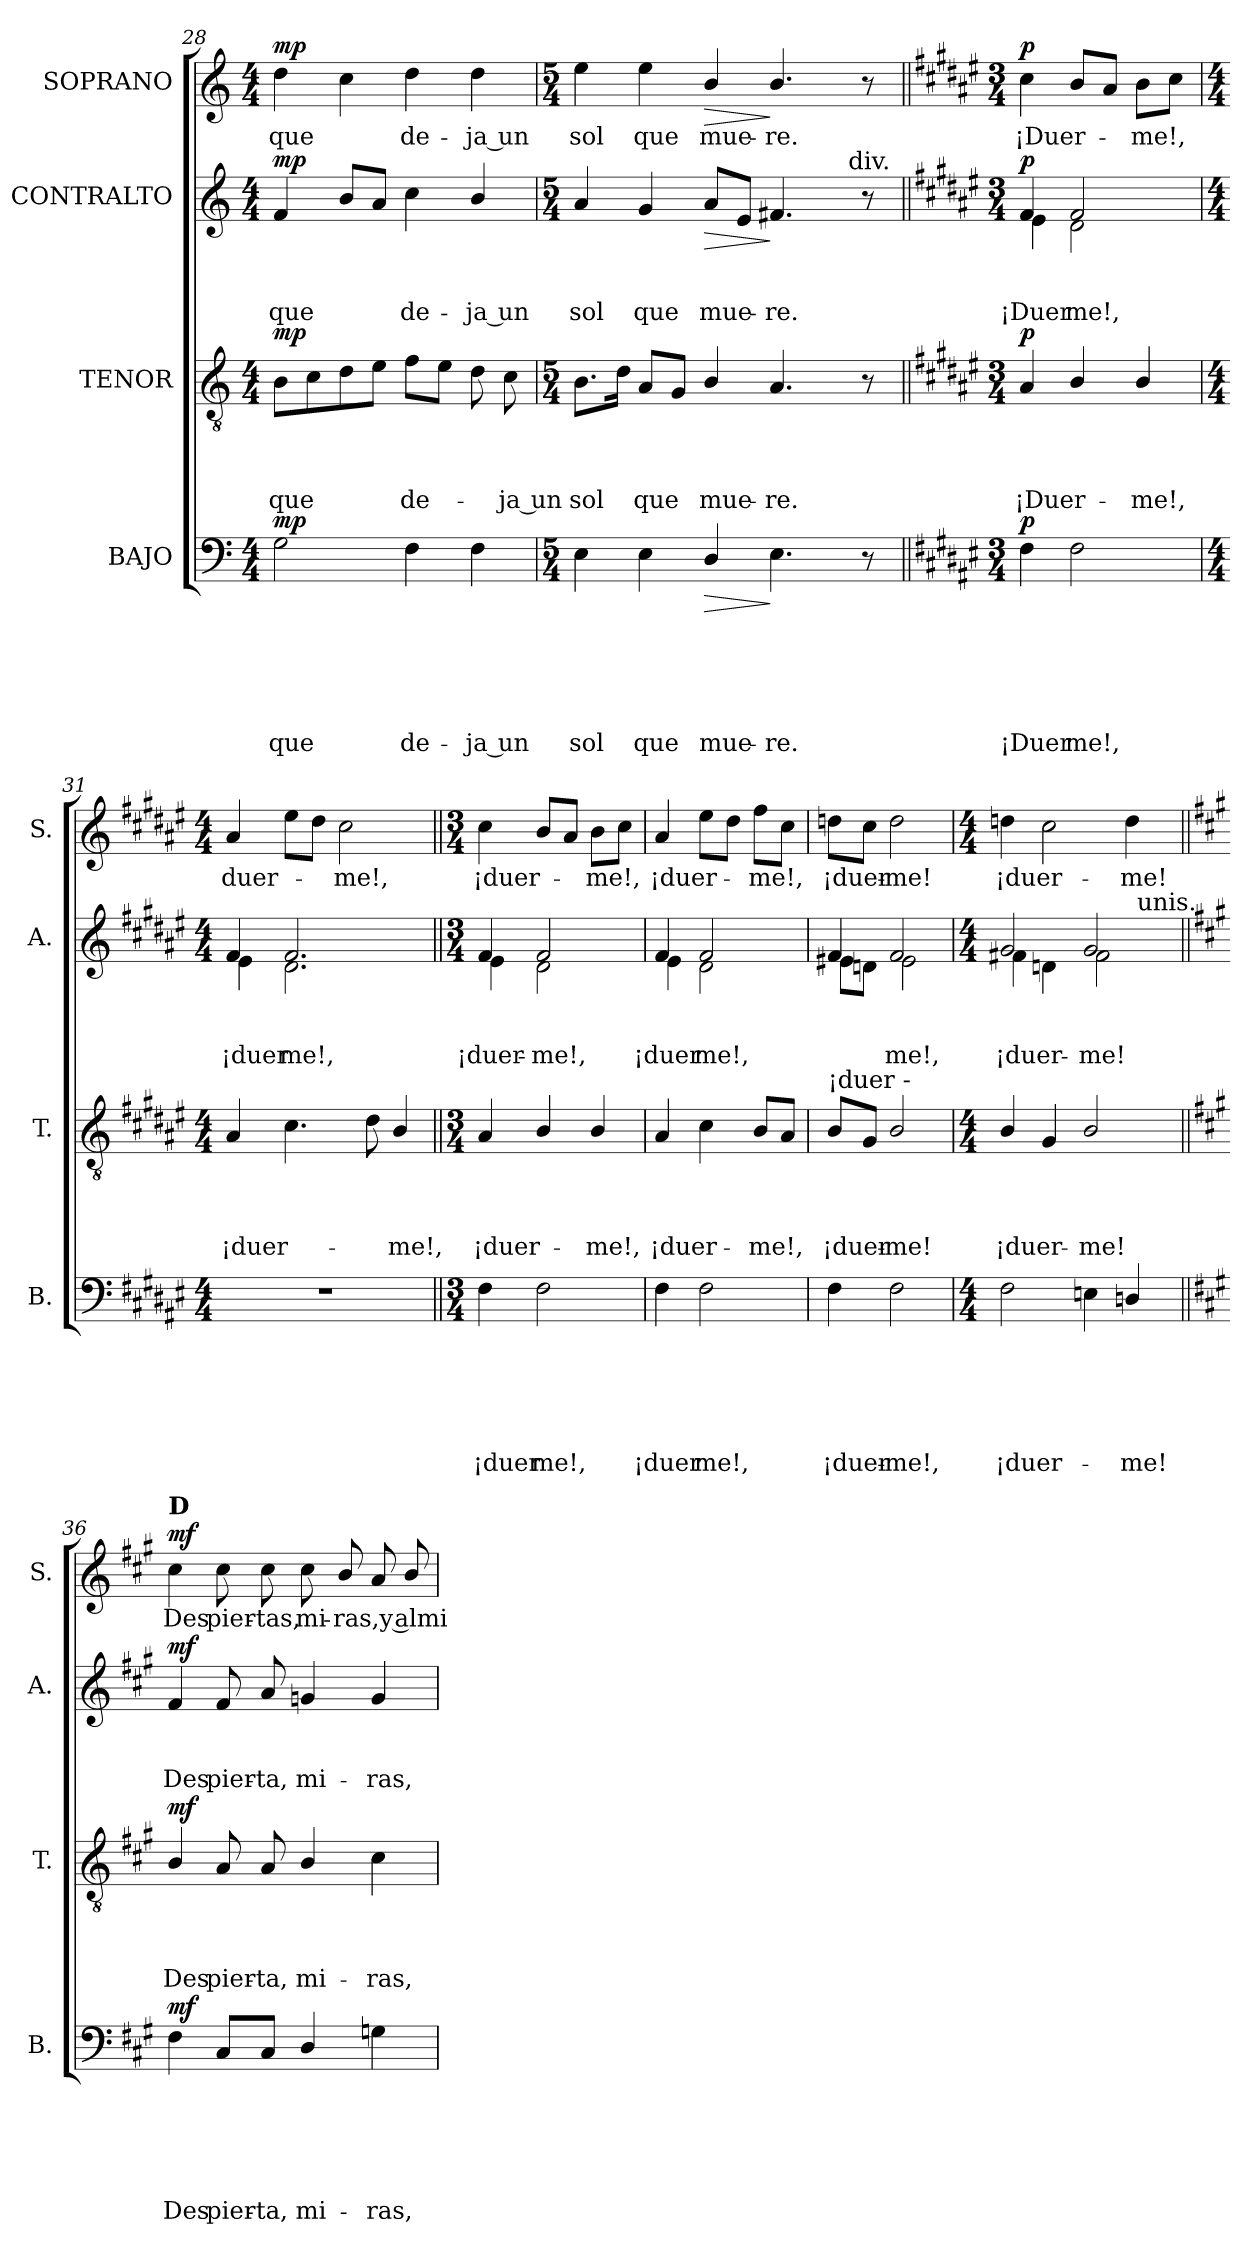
**kern	**text	**text	**text	**text	**text	**text	**dynam	**kern	**text	**text	**text	**text	**dynam	**kern	**text	**text	**text	**dynam	**kern	**text	**dynam
*part4	*part4	*part4	*part4	*part4	*part4	*part4	*part4	*part3	*part3	*part3	*part3	*part3	*part3	*part2	*part2	*part2	*part2	*part2	*part1	*part1	*part1
*staff4	*staff4	*staff4	*staff4	*staff4	*staff4	*staff4	*staff4	*staff3	*staff3	*staff3	*staff3	*staff3	*staff3	*staff2	*staff2	*staff2	*staff2	*staff2	*staff1	*staff1	*staff1
*I"BAJO	*	*	*	*	*	*	*	*I"TENOR	*	*	*	*	*	*I"CONTRALTO	*	*	*	*	*I"SOPRANO	*	*
*I'B.	*	*	*	*	*	*	*	*I'T.	*	*	*	*	*	*I'A.	*	*	*	*	*I'S.	*	*
!!LO:PB:g=z
*clefF4	*	*	*	*	*	*	*	*clefGv2	*	*	*	*	*	*clefG2	*	*	*	*	*clefG2	*	*
*k[]	*	*	*	*	*	*	*	*k[]	*	*	*	*	*	*k[]	*	*	*	*	*k[]	*	*
*C:	*	*	*	*	*	*	*	*C:	*	*	*	*	*	*C:	*	*	*	*	*C:	*	*
*M4/4	*	*	*	*	*	*	*	*M4/4	*	*	*	*	*	*M4/4	*	*	*	*	*M4/4	*	*
=28	=28	=28	=28	=28	=28	=28	=28	=28	=28	=28	=28	=28	=28	=28	=28	=28	=28	=28	=28	=28	=28
!	!	!	!	!	!	!LO:LY:b	!LO:DY:a	!	!	!	!	!LO:LY:b	!LO:DY:a	!	!	!	!LO:LY:b	!LO:DY:a	!	!LO:LY:b	!LO:DY:a
2G\	.	.	.	.	.	que	mp	8B\L	.	.	.	que	mp	4f/	.	.	que	mp	4dd\	que	mp
.	.	.	.	.	.	.	.	8c\	.	.	.	.	.	.	.	.	.	.	.	.	.
.	.	.	.	.	.	.	.	8d\	.	.	.	.	.	8b/L	.	.	.	.	4cc\	.	.
.	.	.	.	.	.	.	.	8e\J	.	.	.	.	.	8a/J	.	.	.	.	.	.	.
!	!	!	!	!	!	!LO:LY:b	!	!	!	!	!	!LO:LY:b	!	!	!	!	!LO:LY:b	!	!	!LO:LY:b	!
4F\	.	.	.	.	.	de-	.	8f\L	.	.	.	de-	.	4cc\	.	.	de-	.	4dd\	de-	.
.	.	.	.	.	.	.	.	8e\J	.	.	.	.	.	.	.	.	.	.	.	.	.
!	!	!	!	!	!	!LO:LY:b	!	!	!	!	!	!	!	!	!	!	!LO:LY:b	!	!	!LO:LY:b	!
4F\	.	.	.	.	.	-ja un	.	8d\	.	.	.	.	.	4b/	.	.	-ja un	.	4dd\	-ja un	.
!	!	!	!	!	!	!	!	!	!	!	!	!LO:LY:b	!	!	!	!	!	!	!	!	!
.	.	.	.	.	.	.	.	8c\	.	.	.	-ja un	.	.	.	.	.	.	.	.	.
=29	=29	=29	=29	=29	=29	=29	=29	=29	=29	=29	=29	=29	=29	=29	=29	=29	=29	=29	=29	=29	=29
*M5/4	*	*	*	*	*	*	*	*M5/4	*	*	*	*	*	*M5/4	*	*	*	*	*M5/4	*	*
!	!	!	!	!	!	!LO:LY:b	!	!	!	!	!	!LO:LY:b	!	!	!	!	!LO:LY:b	!	!	!LO:LY:b	!
*	*	*	*	*	*	*	*	*	*	*	*	*	*	*^	*	*	*	*	*	*	*
4E\	.	.	.	.	.	sol	.	8.B\L	.	.	.	sol	.	4a/	1ryy	.	.	sol	.	4ee\	sol	.
.	.	.	.	.	.	.	.	16d\Jk	.	.	.	.	.	.	.	.	.	.	.	.	.	.
!	!	!	!	!	!	!LO:LY:b	!	!	!	!	!	!LO:LY:b	!	!	!	!	!	!LO:LY:b	!	!	!LO:LY:b	!
4E\	.	.	.	.	.	que	.	8A/L	.	.	.	que	.	4g/	.	.	.	que	.	4ee\	que	.
.	.	.	.	.	.	.	.	8G/J	.	.	.	.	.	.	.	.	.	.	.	.	.	.
!	!	!	!	!	!	!LO:LY:b	!LO:HP:b	!	!	!	!	!LO:LY:b	!	!	!	!	!	!LO:LY:b	!LO:HP:b	!	!LO:LY:b	!LO:HP:b
4D/	.	.	.	.	.	mue-	>	4B/	.	.	.	mue-	.	8a/L	.	.	.	mue-	>	4b/	mue-	>
.	.	.	.	.	.	.	.	.	.	.	.	.	.	8e/J	.	.	.	.	.	.	.	.
!	!	!	!	!	!	!LO:LY:b	!	!	!	!	!	!LO:LY:b	!	!	!	!	!	!LO:LY:b	!	!	!LO:LY:b	!
4.E\	.	.	.	.	.	-re.	]	4.A/	.	.	.	-re.	.	4.f#X/	.	.	.	-re.	]	4.b/	-re.	]
.	.	.	.	.	.	.	.	.	.	.	.	.	.	.	16.ryy	.	.	.	.	.	.	.
!	!	!	!	!	!	!	!	!	!	!	!	!	!	!	!LO:TX:a:t=div.	!	!	!	!	!	!	!
.	.	.	.	.	.	.	.	.	.	.	.	.	.	.	8ryy	.	.	.	.	.	.	.
8r	.	.	.	.	.	.	.	8r	.	.	.	.	.	8r	.	.	.	.	.	8r	.	.
.	.	.	.	.	.	.	.	.	.	.	.	.	.	.	32ryy	.	.	.	.	.	.	.
=30||	=30||	=30||	=30||	=30||	=30||	=30||	=30||	=30||	=30||	=30||	=30||	=30||	=30||	=30||	=30||	=30||	=30||	=30||	=30||	=30||	=30||	=30||
*k[f#c#g#d#a#e#]	*	*	*	*	*	*	*	*k[f#c#g#d#a#e#]	*	*	*	*	*	*k[f#c#g#d#a#e#]	*	*	*	*	*	*k[f#c#g#d#a#e#]	*	*
*F#:	*	*	*	*	*	*	*	*F#:	*	*	*	*	*	*F#:	*	*	*	*	*	*F#:	*	*
*M3/4	*	*	*	*	*	*	*	*M3/4	*	*	*	*	*	*M3/4	*	*	*	*	*	*M3/4	*	*
!	!	!	!	!	!	!LO:LY:b	!LO:DY:a	!	!	!	!	!LO:LY:b	!LO:DY:a	!	!	!	!	!LO:LY:b	!LO:DY:a	!	!LO:LY:b	!LO:DY:a
4F#\	.	.	.	.	.	¡Duer-	p	4A#/	.	.	.	¡Duer-	p	4f#/	4e#\	.	.	¡Duer-	p	4cc#\	¡Duer-	p
!	!	!	!	!	!	!LO:LY:b	!	!	!	!	!	!	!	!	!	!	!	!LO:LY:b	!	!	!	!
2F#\	.	.	.	.	.	-me!,	.	4B/	.	.	.	.	.	2f#/	2d#\	.	.	-me!,	.	8b/L	.	.
.	.	.	.	.	.	.	.	.	.	.	.	.	.	.	.	.	.	.	.	8a#/J	.	.
!	!	!	!	!	!	!	!	!	!	!	!	!LO:LY:b	!	!	!	!	!	!	!	!	!LO:LY:b	!
.	.	.	.	.	.	.	.	4B/	.	.	.	-me!,	.	.	.	.	.	.	.	8b\L	-me!,	.
.	.	.	.	.	.	.	.	.	.	.	.	.	.	.	.	.	.	.	.	8cc#\J	.	.
=31	=31	=31	=31	=31	=31	=31	=31	=31	=31	=31	=31	=31	=31	=31	=31	=31	=31	=31	=31	=31	=31	=31
*M4/4	*	*	*	*	*	*	*	*M4/4	*	*	*	*	*	*M4/4	*	*	*	*	*	*M4/4	*	*
!	!	!	!	!	!	!	!	!	!	!	!	!LO:LY:b	!	!	!	!	!	!LO:LY:b	!	!	!LO:LY:b	!
1r	.	.	.	.	.	.	.	4A#/	.	.	.	¡duer-	.	4f#/	4e#\	.	.	¡duer-	.	4a#/	duer-	.
!	!	!	!	!	!	!	!	!	!	!	!	!	!	!	!	!	!	!LO:LY:b	!	!	!	!
.	.	.	.	.	.	.	.	4.c#\	.	.	.	.	.	2.f#/	2.d#\	.	.	-me!,	.	8ee#\L	.	.
.	.	.	.	.	.	.	.	.	.	.	.	.	.	.	.	.	.	.	.	8dd#\J	.	.
!	!	!	!	!	!	!	!	!	!	!	!	!	!	!	!	!	!	!	!	!	!LO:LY:b	!
.	.	.	.	.	.	.	.	.	.	.	.	.	.	.	.	.	.	.	.	2cc#\	-me!,	.
.	.	.	.	.	.	.	.	8d#\	.	.	.	.	.	.	.	.	.	.	.	.	.	.
!	!	!	!	!	!	!	!	!	!	!	!	!LO:LY:b	!	!	!	!	!	!	!	!	!	!
.	.	.	.	.	.	.	.	4B/	.	.	.	-me!,	.	.	.	.	.	.	.	.	.	.
!!LO:LB:g=z
=32||	=32||	=32||	=32||	=32||	=32||	=32||	=32||	=32||	=32||	=32||	=32||	=32||	=32||	=32||	=32||	=32||	=32||	=32||	=32||	=32||	=32||	=32||
*M3/4	*	*	*	*	*	*	*	*M3/4	*	*	*	*	*	*M3/4	*	*	*	*	*	*M3/4	*	*
!	!	!	!	!	!	!LO:LY:b	!	!	!	!	!	!LO:LY:b	!	!	!	!	!	!LO:LY:b	!	!	!LO:LY:b	!
4F#\	.	.	.	.	.	¡duer-	.	4A#/	.	.	.	¡duer-	.	4f#/	4e#\	.	.	¡duer-	.	4cc#\	¡duer-	.
!	!	!	!	!	!	!LO:LY:b	!	!	!	!	!	!	!	!	!	!	!	!LO:LY:b	!	!	!	!
2F#\	.	.	.	.	.	-me!,	.	4B/	.	.	.	.	.	2f#/	2d#\	.	.	-me!,	.	8b/L	.	.
.	.	.	.	.	.	.	.	.	.	.	.	.	.	.	.	.	.	.	.	8a#/J	.	.
!	!	!	!	!	!	!	!	!	!	!	!	!LO:LY:b	!	!	!	!	!	!	!	!	!LO:LY:b	!
.	.	.	.	.	.	.	.	4B/	.	.	.	-me!,	.	.	.	.	.	.	.	8b\L	-me!,	.
.	.	.	.	.	.	.	.	.	.	.	.	.	.	.	.	.	.	.	.	8cc#\J	.	.
=33	=33	=33	=33	=33	=33	=33	=33	=33	=33	=33	=33	=33	=33	=33	=33	=33	=33	=33	=33	=33	=33	=33
!	!	!	!	!	!	!LO:LY:b	!	!	!	!	!	!LO:LY:b	!	!	!	!	!	!LO:LY:b	!	!	!LO:LY:b	!
4F#\	.	.	.	.	.	¡duer-	.	4A#/	.	.	.	¡duer-	.	4f#/	4e#\	.	.	¡duer-	.	4a#/	¡duer-	.
!	!	!	!	!	!	!LO:LY:b	!	!	!	!	!	!	!	!	!	!	!	!LO:LY:b	!	!	!	!
2F#\	.	.	.	.	.	-me!,	.	4c#\	.	.	.	.	.	2f#/	2d#\	.	.	-me!,	.	8ee#\L	.	.
.	.	.	.	.	.	.	.	.	.	.	.	.	.	.	.	.	.	.	.	8dd#\J	.	.
!	!	!	!	!	!	!	!	!	!	!	!	!LO:LY:b	!	!	!	!	!	!	!	!	!LO:LY:b	!
.	.	.	.	.	.	.	.	8B/L	.	.	.	-me!,	.	.	.	.	.	.	.	8ff#\L	-me!,	.
.	.	.	.	.	.	.	.	8A#/J	.	.	.	.	.	.	.	.	.	.	.	8cc#\J	.	.
=34	=34	=34	=34	=34	=34	=34	=34	=34	=34	=34	=34	=34	=34	=34	=34	=34	=34	=34	=34	=34	=34	=34
!	!	!	!	!	!	!	!	!LO:TX:a:t=¡duer -	!	!	!	!	!	!	!	!	!	!	!	!	!	!
!	!	!	!	!	!	!LO:LY:b	!	!	!	!	!	!LO:LY:b	!	!	!	!	!	!	!	!	!LO:LY:b	!
4F#\	.	.	.	.	.	¡duer-	.	8B/L	.	.	.	¡duer-	.	4f#/	8e#X\L	.	.	.	.	8ddn\L	¡duer-	.
.	.	.	.	.	.	.	.	8G#/J	.	.	.	.	.	.	8dn\J	.	.	.	.	8cc#\J	.	.
!	!	!	!	!	!	!LO:LY:b	!	!	!	!	!	!LO:LY:b	!	!	!	!	!	!LO:LY:b	!	!	!LO:LY:b	!
2F#\	.	.	.	.	.	-me!,	.	2B/	.	.	.	-me!	.	2f#/	2e#\	.	.	me!,	.	2dd\	-me!	.
*	*	*	*	*	*	*	*	*	*	*	*	*	*	*v	*v	*	*	*	*	*	*	*
=35	=35	=35	=35	=35	=35	=35	=35	=35	=35	=35	=35	=35	=35	=35	=35	=35	=35	=35	=35	=35	=35
*M4/4	*	*	*	*	*	*	*	*M4/4	*	*	*	*	*	*M4/4	*	*	*	*	*M4/4	*	*
*	*	*	*	*	*	*	*	*	*	*	*	*	*	*^	*	*	*	*	*	*	*
!	!	!	!	!	!	!LO:LY:b	!	!	!	!	!	!LO:LY:b	!	!	!	!	!	!LO:LY:b	!	!	!LO:LY:b	!
*	*	*	*	*	*	*	*	*	*	*	*	*	*	*	*^	*	*	*	*	*	*	*
2F#\	.	.	.	.	.	¡duer-	.	4B/	.	.	.	¡duer-	.	2g#/	4f#X\	2ryy	.	.	¡duer-	.	4ddn\	¡duer-	.
.	.	.	.	.	.	.	.	4G#/	.	.	.	.	.	.	4dn\	.	.	.	.	.	2cc#\	.	.
!	!	!	!	!	!	!	!	!	!	!	!	!LO:LY:b	!	!	!	!	!	!	!LO:LY:b	!	!	!	!
4En\	.	.	.	.	.	.	.	2B/	.	.	.	-me!	.	2g#/	2f#\	4ryy	.	.	-me!	.	.	.	.
!	!	!	!	!	!	!LO:LY:b	!	!	!	!	!	!	!	!	!	!	!	!	!	!	!	!LO:LY:b	!
4Dn/	.	.	.	.	.	-me!	.	.	.	.	.	.	.	.	.	32ryy	.	.	.	.	4dd\	-me!	.
!	!	!	!	!	!	!	!	!	!	!	!	!	!	!	!	!LO:TX:a:t=unis.	!	!	!	!	!	!	!
.	.	.	.	.	.	.	.	.	.	.	.	.	.	.	.	8..ryy	.	.	.	.	.	.	.
*	*	*	*	*	*	*	*	*	*	*	*	*	*	*v	*v	*v	*	*	*	*	*	*	*
=36||	=36||	=36||	=36||	=36||	=36||	=36||	=36||	=36||	=36||	=36||	=36||	=36||	=36||	=36||	=36||	=36||	=36||	=36||	=36||	=36||	=36||
*k[f#c#g#]	*	*	*	*	*	*	*	*k[f#c#g#]	*	*	*	*	*	*k[f#c#g#]	*	*	*	*	*k[f#c#g#]	*	*
*A:	*	*	*	*	*	*	*	*A:	*	*	*	*	*	*A:	*	*	*	*	*A:	*	*
*	*	*	*	*	*	*	*	*	*	*	*	*	*	*^	*	*	*	*	*	*	*
*	*	*	*	*	*	*	*	*	*	*	*	*	*	*	*^	*	*	*	*	*	*	*
!	!	!	!	!	!	!	!	!	!	!	!	!	!	!	!	!	!	!	!	!	!LO:TX:a:B:t=D	!	!
!	!	!	!	!	!	!LO:LY:b	!LO:DY:a	!	!	!	!	!LO:LY:b	!LO:DY:a	!	!	!	!	!	!LO:LY:b	!LO:DY:a	!	!LO:LY:b	!LO:DY:a
*	*	*	*	*	*	*	*	*	*	*	*	*	*	*v	*v	*v	*	*	*	*	*	*	*
4F#\	.	.	.	.	.	Des	mf	4B/	.	.	.	Des	mf	4f#/	.	.	Des	mf	4cc#\	Des	mf
!	!	!	!	!	!	!LO:LY:b	!	!	!	!	!	!LO:LY:b	!	!	!	!	!LO:LY:b	!	!	!LO:LY:b	!
8C#/L	.	.	.	.	.	pier-	.	8A/	.	.	.	pier-	.	8f#/	.	.	pier-	.	8cc#\	pier-	.
!	!	!	!	!	!	!LO:LY:b	!	!	!	!	!	!LO:LY:b	!	!	!	!	!LO:LY:b	!	!	!LO:LY:b	!
8C#/J	.	.	.	.	.	-ta,	.	8A/	.	.	.	-ta,	.	8a/	.	.	-ta,	.	8cc#\	-tas,	.
!	!	!	!	!	!	!LO:LY:b	!	!	!	!	!	!LO:LY:b	!	!	!	!	!LO:LY:b	!	!	!LO:LY:b	!
4D/	.	.	.	.	.	mi-	.	4B/	.	.	.	mi-	.	4gn/	.	.	mi-	.	8cc#\	mi-	.
!	!	!	!	!	!	!	!	!	!	!	!	!	!	!	!	!	!	!	!	!LO:LY:b	!
.	.	.	.	.	.	.	.	.	.	.	.	.	.	.	.	.	.	.	8b/	-ras,y almi-	.
!	!	!	!	!	!	!LO:LY:b	!	!	!	!	!	!LO:LY:b	!	!	!	!	!LO:LY:b	!	!	!	!
4Gn\	.	.	.	.	.	-ras,	.	4c#\	.	.	.	-ras,	.	4g/	.	.	-ras,	.	8a/	.	.
.	.	.	.	.	.	.	.	.	.	.	.	.	.	.	.	.	.	.	8b/	.	.
=	=	=	=	=	=	=	=	=	=	=	=	=	=	=	=	=	=	=	=	=	=
*-	*-	*-	*-	*-	*-	*-	*-	*-	*-	*-	*-	*-	*-	*-	*-	*-	*-	*-	*-	*-	*-
